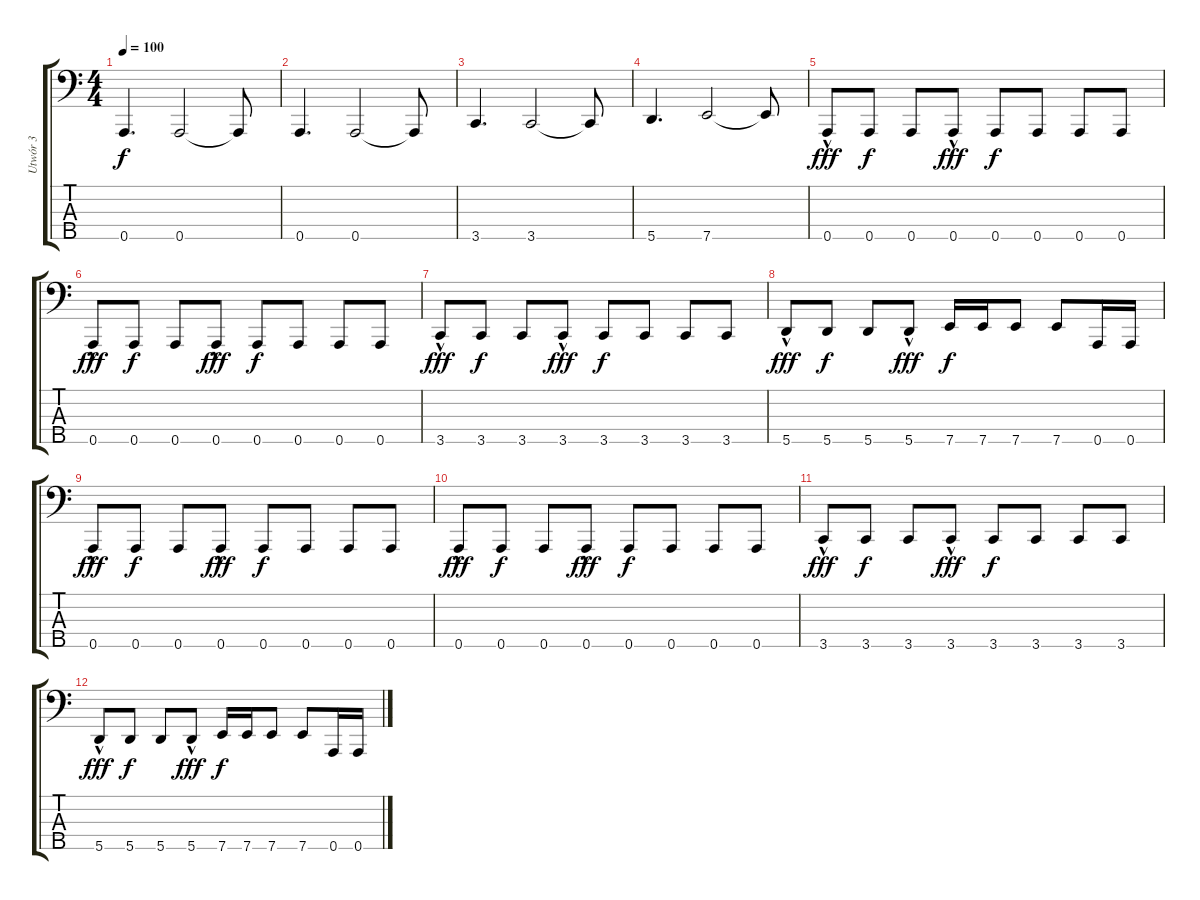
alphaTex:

\track ("Utwór 3" "Utwór 3") {instrument electricbasspick}
\staff {score tabs}
\tuning (F2 C2 G1 D1 A0) {hide}
\ts (4 4)
\tempo 100
\clef f4
\ks c
0.5.4{d dy f} 0.5.2 0.5{t}.8 |
0.5.4{d} 0.5.2 0.5{t}.8 |
3.5.4{d} 3.5.2 3.5{t}.8 |
5.5.4{d} 7.5.2 7.5{t}.8 |
0.5{hac}.8{dy fff} 0.5.8{dy f} 0.5.8 0.5{hac}.8{dy fff} 0.5.8{dy f} 0.5.8 0.5.8 0.5.8 |
0.5{hac}.8{dy fff} 0.5.8{dy f} 0.5.8 0.5{hac}.8{dy fff} 0.5.8{dy f} 0.5.8 0.5.8 0.5.8 |
3.5{hac}.8{dy fff} 3.5.8{dy f} 3.5.8 3.5{hac}.8{dy fff} 3.5.8{dy f} 3.5.8 3.5.8 3.5.8 |
5.5{hac}.8{dy fff} 5.5.8{dy f} 5.5.8 5.5{hac}.8{dy fff} 7.5.16{dy f} 7.5.16 7.5.8 7.5.8 0.5.16 0.5.16 |
0.5{hac}.8{dy fff} 0.5.8{dy f} 0.5.8 0.5{hac}.8{dy fff} 0.5.8{dy f} 0.5.8 0.5.8 0.5.8 |
0.5{hac}.8{dy fff} 0.5.8{dy f} 0.5.8 0.5{hac}.8{dy fff} 0.5.8{dy f} 0.5.8 0.5.8 0.5.8 |
3.5{hac}.8{dy fff} 3.5.8{dy f} 3.5.8 3.5{hac}.8{dy fff} 3.5.8{dy f} 3.5.8 3.5.8 3.5.8 |
5.5{hac}.8{dy fff} 5.5.8{dy f} 5.5.8 5.5{hac}.8{dy fff} 7.5.16{dy f} 7.5.16 7.5.8 7.5.8 0.5.16 0.5.16
